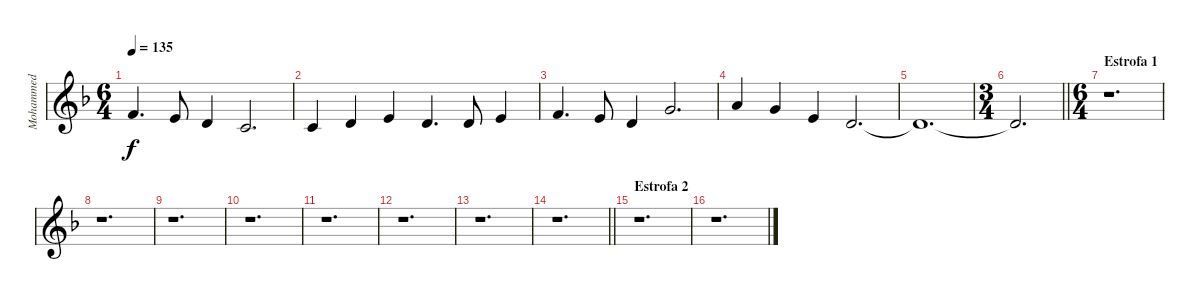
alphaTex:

\track ("Mohammed" "Mohammed") {instrument violin}
\staff {score}
\tuning (E5 A4 D4 G3) {hide}
\ts (6 4)
\tempo 135
\clef g2
\ks dminor
3.3.4{d dy f} 2.3.8 0.3.4 5.4.2{d} |
5.4.4 0.3.4 2.3.4 0.3.4{d} 0.3.8 2.3.4 |
3.3.4{d} 2.3.8 0.3.4 5.3.2{d} |
0.2.4 5.3.4 2.3.4 0.3.2{d} |
0.3{t}.1{d} |
\ts (3 4)
\barLineRight lightlight
0.3{t}.2{d volume 0} |
\ts (6 4)
\section ("" "Estrofa 1")
r.1{d} |
r.1{d} |
r.1{d} |
r.1{d} |
r.1{d} |
r.1{d} |
r.1{d} |
\barLineRight lightlight
r.1{d} |
\section ("" "Estrofa 2")
r.1{d} |
r.1{d}
